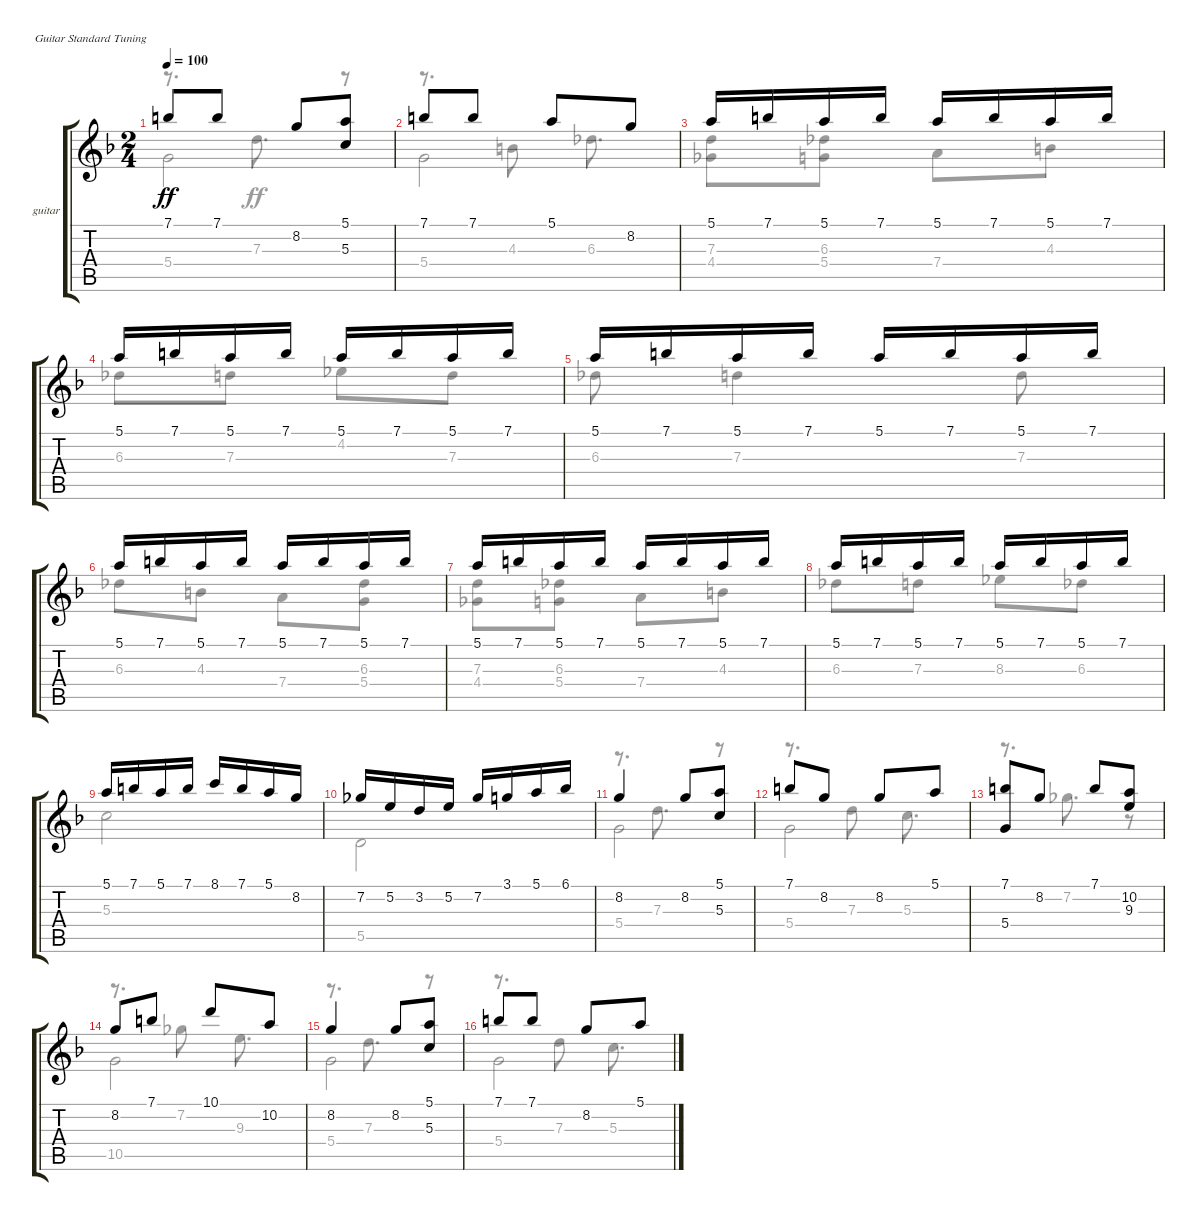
\bracketExtendMode groupsimilarinstruments
\firstSystemTrackNameOrientation horizontal
\otherSystemsTrackNameOrientation horizontal
\track ("guitar" "guitar") {instrument acousticguitarnylon}
\staff {score tabs}
\tuning (E4 B3 G3 D3 A2 E2)
\voice
\ts (2 4)
\tempo 100
\clef g2
\ks f
7.1.8{dy ff} 7.1.8 8.2.8 (5.1 5.3).8 |
7.1.8 7.1.8 5.1.8 8.2.8 |
5.1.16 7.1.16 5.1.16 7.1.16 5.1.16 7.1.16 5.1.16 7.1.16 |
5.1.16 7.1.16 5.1.16 7.1.16 5.1.16 7.1.16 5.1.16 7.1.16 |
5.1.16 7.1.16 5.1.16 7.1.16 5.1.16 7.1.16 5.1.16 7.1.16 |
5.1.16 7.1.16 5.1.16 7.1.16 5.1.16 7.1.16 5.1.16 7.1.16 |
5.1.16 7.1.16 5.1.16 7.1.16 5.1.16 7.1.16 5.1.16 7.1.16 |
5.1.16 7.1.16 5.1.16 7.1.16 5.1.16 7.1.16 5.1.16 7.1.16 |
5.1.16 7.1.16 5.1.16 7.1.16 8.1.16 7.1.16 5.1.16 8.2.16 |
7.2.16 5.2.16 3.2.16 5.2.16 7.2.16 3.1.16 5.1.16 6.1.16 |
8.2.4 8.2.8 (5.1 5.3).8 |
7.1.8 8.2.8 8.2.8 5.1.8 |
(7.1 5.4).8 8.2.8 7.1.8 (10.2 9.3).8 |
8.2.8 7.1.8 10.1.8 10.2.8 |
8.2.4 8.2.8 (5.1 5.3).8 |
7.1.8 7.1.8 8.2.8 5.1.8
\voice
\clef g2
\ottava regular
\simile none
\ks f
r.8{d dy ff} 7.3.8{d} r.8 |
r.8{d} 4.3.8 6.3.8{d} |
(7.3 4.4).8 (6.3 5.4).8 7.4.8 4.3.8 |
6.3.8 7.3.8 4.2.8 7.3.8 |
6.3.8 7.3.4 7.3.8 |
6.3.8 4.3.8 7.4.8 (6.3 5.4).8 |
(7.3 4.4).8 (6.3 5.4).8 7.4.8 4.3.8 |
6.3.8 7.3.8 8.3.8 6.3.8 |
5.3.2 |
5.5.2 |
r.8{d} 7.3.8{d} r.8 |
r.8{d} 7.3.8 5.3.8{d} |
r.8{d} 7.2.8{d} r.8 |
r.8{d} 7.2.8 9.3.8{d} |
r.8{d} 7.3.8{d} r.8 |
r.8{d} 7.3.8 5.3.8{d}
\voice
\clef g2
\ottava regular
\simile none
\ks f
5.4.2{dy ff} |
5.4.2 |
|
|
|
|
|
|
|
|
5.4.2 |
5.4.2 |
|
10.5.2 |
5.4.2 |
5.4.2
